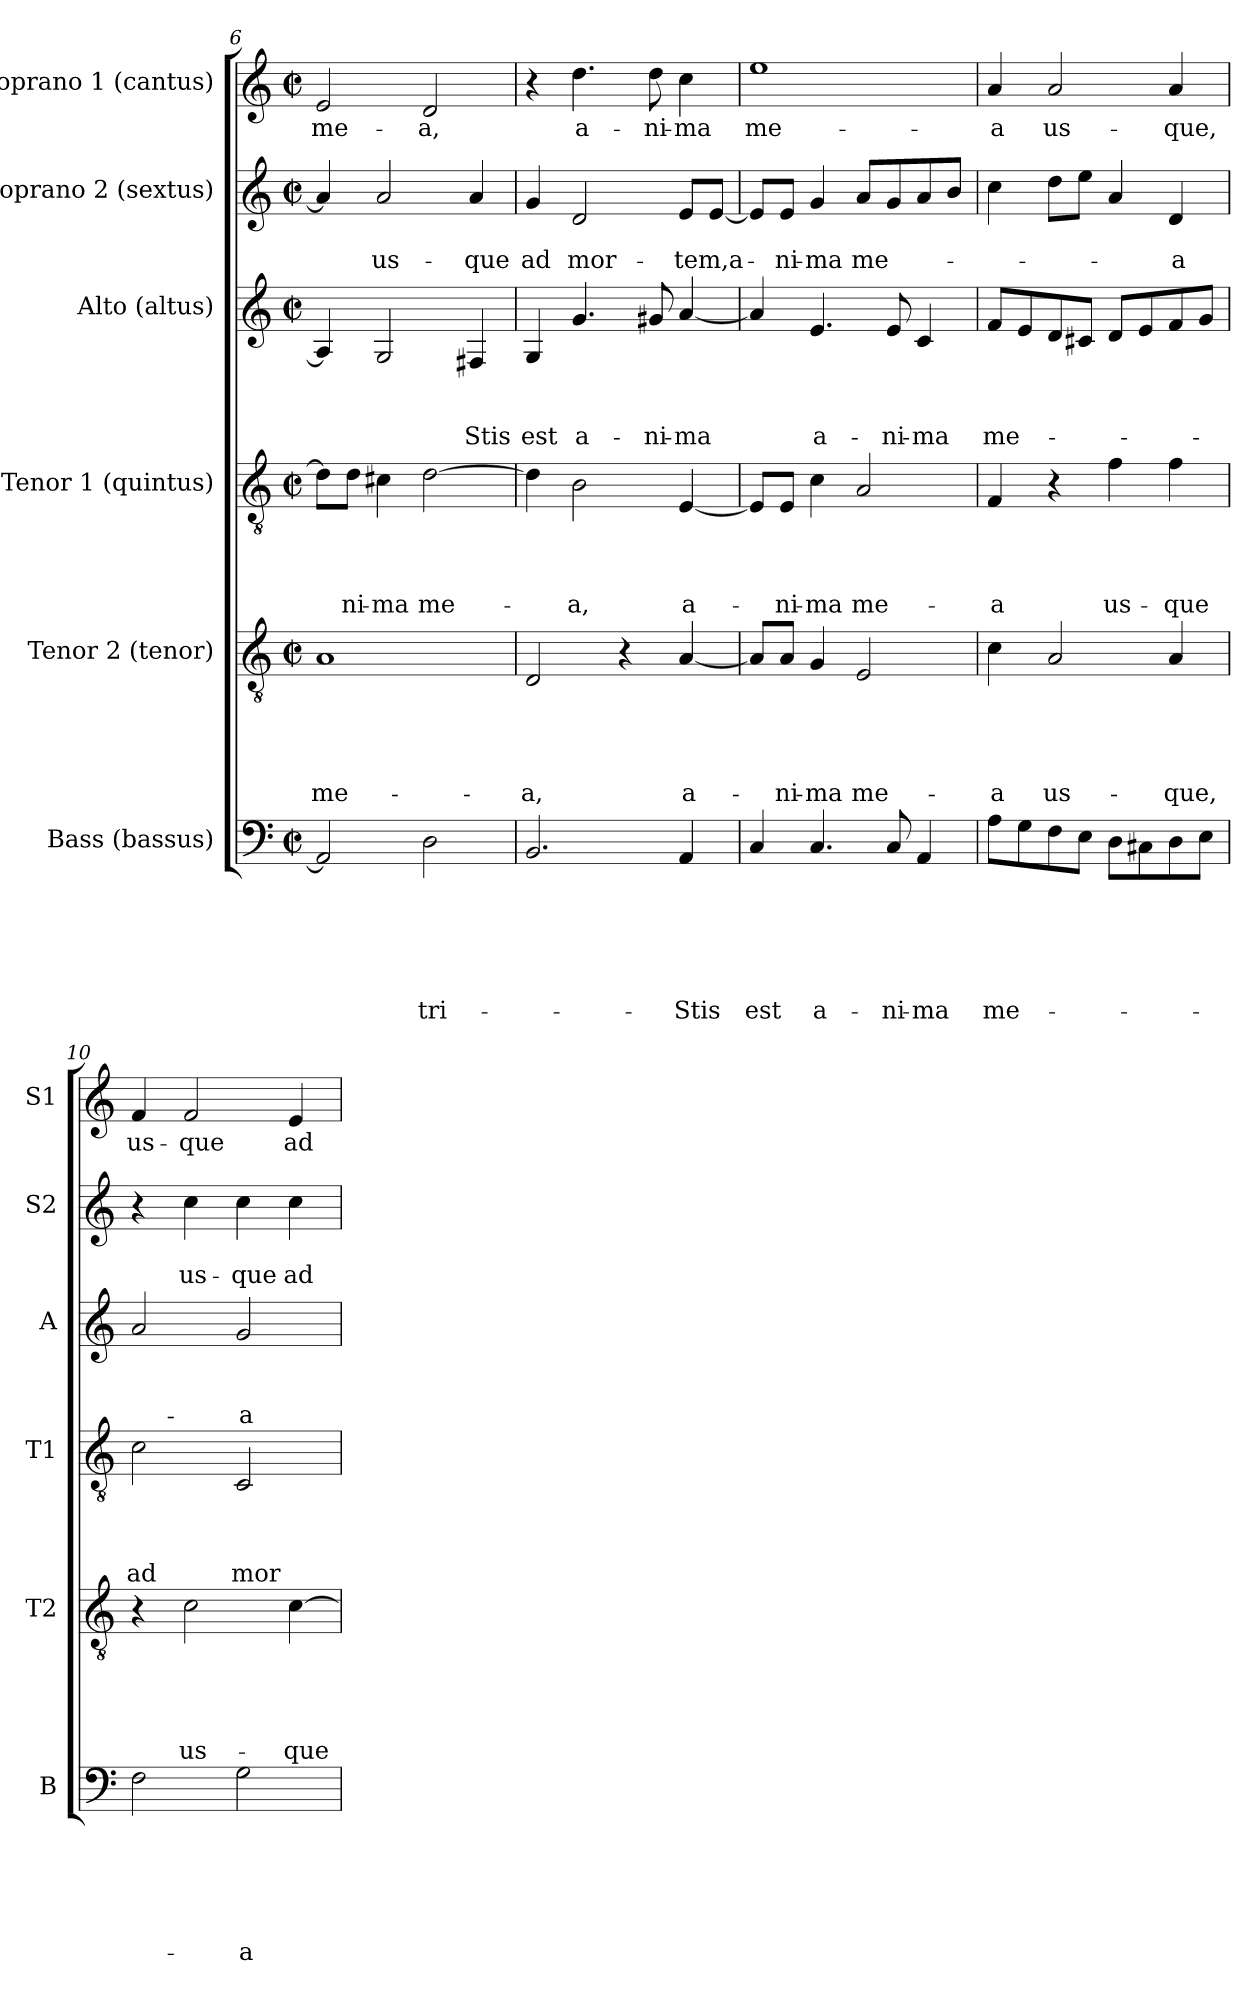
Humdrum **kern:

**kern	**text	**text	**text	**text	**text	**text	**kern	**text	**text	**text	**text	**text	**kern	**text	**text	**text	**text	**kern	**text	**text	**text	**kern	**text	**text	**kern	**text
*part6	*part6	*part6	*part6	*part6	*part6	*part6	*part5	*part5	*part5	*part5	*part5	*part5	*part4	*part4	*part4	*part4	*part4	*part3	*part3	*part3	*part3	*part2	*part2	*part2	*part1	*part1
*staff6	*staff6	*staff6	*staff6	*staff6	*staff6	*staff6	*staff5	*staff5	*staff5	*staff5	*staff5	*staff5	*staff4	*staff4	*staff4	*staff4	*staff4	*staff3	*staff3	*staff3	*staff3	*staff2	*staff2	*staff2	*staff1	*staff1
*I"Bass (bassus)	*	*	*	*	*	*	*I"Tenor 2 (tenor)	*	*	*	*	*	*I"Tenor 1 (quintus)	*	*	*	*	*I"Alto (altus)	*	*	*	*I"Soprano 2 (sextus)	*	*	*I"Soprano 1 (cantus)	*
*I'B	*	*	*	*	*	*	*I'T2	*	*	*	*	*	*I'T1	*	*	*	*	*I'A	*	*	*	*I'S2	*	*	*I'S1	*
*clefF4	*	*	*	*	*	*	*clefGv2	*	*	*	*	*	*clefGv2	*	*	*	*	*clefG2	*	*	*	*clefG2	*	*	*clefG2	*
*k[]	*	*	*	*	*	*	*k[]	*	*	*	*	*	*k[]	*	*	*	*	*k[]	*	*	*	*k[]	*	*	*k[]	*
*C:	*	*	*	*	*	*	*C:	*	*	*	*	*	*C:	*	*	*	*	*C:	*	*	*	*C:	*	*	*C:	*
*M2/2	*	*	*	*	*	*	*M2/2	*	*	*	*	*	*M2/2	*	*	*	*	*M2/2	*	*	*	*M2/2	*	*	*M2/2	*
*met(c|)	*	*	*	*	*	*	*met(c|)	*	*	*	*	*	*met(c|)	*	*	*	*	*met(c|)	*	*	*	*met(c|)	*	*	*met(c|)	*
=6	=6	=6	=6	=6	=6	=6	=6	=6	=6	=6	=6	=6	=6	=6	=6	=6	=6	=6	=6	=6	=6	=6	=6	=6	=6	=6
!	!	!	!	!	!	!	!	!	!	!	!	!LO:LY:b	!	!	!	!	!	!	!	!	!	!	!	!	!	!LO:LY:b
2AA/]	.	.	.	.	.	.	1A	.	.	.	.	me-	8d\L]	.	.	.	.	4A/]	.	.	.	4a/]	.	.	2e/	me-
!	!	!	!	!	!	!	!	!	!	!	!	!	!	!	!	!	!LO:LY:b	!	!	!	!	!	!	!	!	!
.	.	.	.	.	.	.	.	.	.	.	.	.	8d\J	.	.	.	-ni-	.	.	.	.	.	.	.	.	.
!	!	!	!	!	!	!	!	!	!	!	!	!	!	!	!	!	!LO:LY:b	!	!	!	!	!	!	!LO:LY:b	!	!
.	.	.	.	.	.	.	.	.	.	.	.	.	4c#X\	.	.	.	-ma	2G/	.	.	.	2a/	.	us-	.	.
!	!	!	!	!	!	!LO:LY:b	!	!	!	!	!	!	!	!	!	!	!LO:LY:b	!	!	!	!	!	!	!	!	!LO:LY:b
2D\	.	.	.	.	.	tri-	.	.	.	.	.	.	[>2d\	.	.	.	me-	.	.	.	.	.	.	.	2d/	-a,
!	!	!	!	!	!	!	!	!	!	!	!	!	!	!	!	!	!	!	!	!	!LO:LY:b	!	!	!LO:LY:b	!	!
.	.	.	.	.	.	.	.	.	.	.	.	.	.	.	.	.	.	4F#X/	.	.	-Stis	4a/	.	-que	.	.
=7	=7	=7	=7	=7	=7	=7	=7	=7	=7	=7	=7	=7	=7	=7	=7	=7	=7	=7	=7	=7	=7	=7	=7	=7	=7	=7
!	!	!	!	!	!	!	!	!	!	!	!	!LO:LY:b	!	!	!	!	!	!	!	!	!LO:LY:b	!	!	!LO:LY:b	!	!
2.BB/	.	.	.	.	.	.	2D/	.	.	.	.	-a,	4d\]	.	.	.	.	4G/	.	.	est	4g/	.	ad	4r	.
!	!	!	!	!	!	!	!	!	!	!	!	!	!	!	!	!	!LO:LY:b	!	!	!	!LO:LY:b	!	!	!LO:LY:b	!	!LO:LY:b
.	.	.	.	.	.	.	.	.	.	.	.	.	2B\	.	.	.	-a,	4.g/	.	.	a-	2d/	.	mor-	4.dd\	a-
.	.	.	.	.	.	.	4r	.	.	.	.	.	.	.	.	.	.	.	.	.	.	.	.	.	.	.
!	!	!	!	!	!	!	!	!	!	!	!	!	!	!	!	!	!	!	!	!	!LO:LY:b	!	!	!	!	!LO:LY:b
.	.	.	.	.	.	.	.	.	.	.	.	.	.	.	.	.	.	8g#X/	.	.	-ni-	.	.	.	8dd\	-ni-
!	!	!	!	!	!	!LO:LY:b	!	!	!	!	!	!LO:LY:b	!	!	!	!	!LO:LY:b	!	!	!	!LO:LY:b	!	!	!LO:LY:b	!	!LO:LY:b
4AA/	.	.	.	.	.	-Stis	[<4A/	.	.	.	.	a-	[<4E/	.	.	.	a-	[<4a/	.	.	-ma	8e/L	.	-tem,a-	4cc\	-ma
.	.	.	.	.	.	.	.	.	.	.	.	.	.	.	.	.	.	.	.	.	.	[<8e/J	.	.	.	.
=8	=8	=8	=8	=8	=8	=8	=8	=8	=8	=8	=8	=8	=8	=8	=8	=8	=8	=8	=8	=8	=8	=8	=8	=8	=8	=8
!	!	!	!	!	!	!LO:LY:b	!	!	!	!	!	!	!	!	!	!	!	!	!	!	!	!	!	!	!	!LO:LY:b
4C/	.	.	.	.	.	est	8A/L]	.	.	.	.	.	8E/L]	.	.	.	.	4a/]	.	.	.	8e/L]	.	.	1ee	me-
!	!	!	!	!	!	!	!	!	!	!	!	!LO:LY:b	!	!	!	!	!LO:LY:b	!	!	!	!	!	!	!LO:LY:b	!	!
.	.	.	.	.	.	.	8A/J	.	.	.	.	-ni-	8E/J	.	.	.	-ni-	.	.	.	.	8e/J	.	-ni-	.	.
!	!	!	!	!	!	!LO:LY:b	!	!	!	!	!	!LO:LY:b	!	!	!	!	!LO:LY:b	!	!	!	!LO:LY:b	!	!	!LO:LY:b	!	!
4.C/	.	.	.	.	.	a-	4G/	.	.	.	.	-ma	4c\	.	.	.	-ma	4.e/	.	.	a-	4g/	.	-ma	.	.
!	!	!	!	!	!	!	!	!	!	!	!	!LO:LY:b	!	!	!	!	!LO:LY:b	!	!	!	!	!	!	!LO:LY:b	!	!
.	.	.	.	.	.	.	2E/	.	.	.	.	me-	2A/	.	.	.	me-	.	.	.	.	8a/L	.	me-	.	.
!	!	!	!	!	!	!LO:LY:b	!	!	!	!	!	!	!	!	!	!	!	!	!	!	!LO:LY:b	!	!	!	!	!
8C/	.	.	.	.	.	-ni-	.	.	.	.	.	.	.	.	.	.	.	8e/	.	.	-ni-	8g/	.	.	.	.
!	!	!	!	!	!	!LO:LY:b	!	!	!	!	!	!	!	!	!	!	!	!	!	!	!LO:LY:b	!	!	!	!	!
4AA/	.	.	.	.	.	-ma	.	.	.	.	.	.	.	.	.	.	.	4c/	.	.	-ma	8a/	.	.	.	.
.	.	.	.	.	.	.	.	.	.	.	.	.	.	.	.	.	.	.	.	.	.	8b/J	.	.	.	.
!!LO:PB:g=z
=9	=9	=9	=9	=9	=9	=9	=9	=9	=9	=9	=9	=9	=9	=9	=9	=9	=9	=9	=9	=9	=9	=9	=9	=9	=9	=9
!	!	!	!	!	!	!LO:LY:b	!	!	!	!	!	!LO:LY:b	!	!	!	!	!LO:LY:b	!	!	!	!LO:LY:b	!	!	!	!	!LO:LY:b
8A\L	.	.	.	.	.	me-	4c\	.	.	.	.	-a	4F/	.	.	.	-a	8f/L	.	.	me-	4cc\	.	.	4a/	-a
8G\	.	.	.	.	.	.	.	.	.	.	.	.	.	.	.	.	.	8e/	.	.	.	.	.	.	.	.
!	!	!	!	!	!	!	!	!	!	!	!	!LO:LY:b	!	!	!	!	!	!	!	!	!	!	!	!	!	!LO:LY:b
8F\	.	.	.	.	.	.	2A/	.	.	.	.	us-	4r	.	.	.	.	8d/	.	.	.	8dd\L	.	.	2a/	us-
8E\J	.	.	.	.	.	.	.	.	.	.	.	.	.	.	.	.	.	8c#X/J	.	.	.	8ee\J	.	.	.	.
!	!	!	!	!	!	!	!	!	!	!	!	!	!	!	!	!	!LO:LY:b	!	!	!	!	!	!	!	!	!
8D\L	.	.	.	.	.	.	.	.	.	.	.	.	4f\	.	.	.	us-	8d/L	.	.	.	4a/	.	.	.	.
8C#X\	.	.	.	.	.	.	.	.	.	.	.	.	.	.	.	.	.	8e/	.	.	.	.	.	.	.	.
!	!	!	!	!	!	!	!	!	!	!	!	!LO:LY:b	!	!	!	!	!LO:LY:b	!	!	!	!	!	!	!LO:LY:b	!	!LO:LY:b
8D\	.	.	.	.	.	.	4A/	.	.	.	.	-que,	4f\	.	.	.	-que	8f/	.	.	.	4d/	.	-a	4a/	-que,
8E\J	.	.	.	.	.	.	.	.	.	.	.	.	.	.	.	.	.	8g/J	.	.	.	.	.	.	.	.
=10	=10	=10	=10	=10	=10	=10	=10	=10	=10	=10	=10	=10	=10	=10	=10	=10	=10	=10	=10	=10	=10	=10	=10	=10	=10	=10
!	!	!	!	!	!	!	!	!	!	!	!	!	!	!	!	!	!LO:LY:b	!	!	!	!	!	!	!	!	!LO:LY:b
2F\	.	.	.	.	.	.	4r	.	.	.	.	.	2c\	.	.	.	ad	2a/	.	.	.	4r	.	.	4f/	us-
!	!	!	!	!	!	!	!	!	!	!	!	!LO:LY:b	!	!	!	!	!	!	!	!	!	!	!	!LO:LY:b	!	!LO:LY:b
.	.	.	.	.	.	.	2c\	.	.	.	.	us-	.	.	.	.	.	.	.	.	.	4cc\	.	us-	2f/	-que
!	!	!	!	!	!	!LO:LY:b	!	!	!	!	!	!	!	!	!	!	!LO:LY:b	!	!	!	!LO:LY:b	!	!	!LO:LY:b	!	!
2G\	.	.	.	.	.	-a	.	.	.	.	.	.	2C/	.	.	.	mor-	2g/	.	.	-a	4cc\	.	-que	.	.
!	!	!	!	!	!	!	!	!	!	!	!	!LO:LY:b	!	!	!	!	!	!	!	!	!	!	!	!LO:LY:b	!	!LO:LY:b
.	.	.	.	.	.	.	[>4c\	.	.	.	.	-que	.	.	.	.	.	.	.	.	.	4cc\	.	ad	4e/	ad
=	=	=	=	=	=	=	=	=	=	=	=	=	=	=	=	=	=	=	=	=	=	=	=	=	=	=
*-	*-	*-	*-	*-	*-	*-	*-	*-	*-	*-	*-	*-	*-	*-	*-	*-	*-	*-	*-	*-	*-	*-	*-	*-	*-	*-
